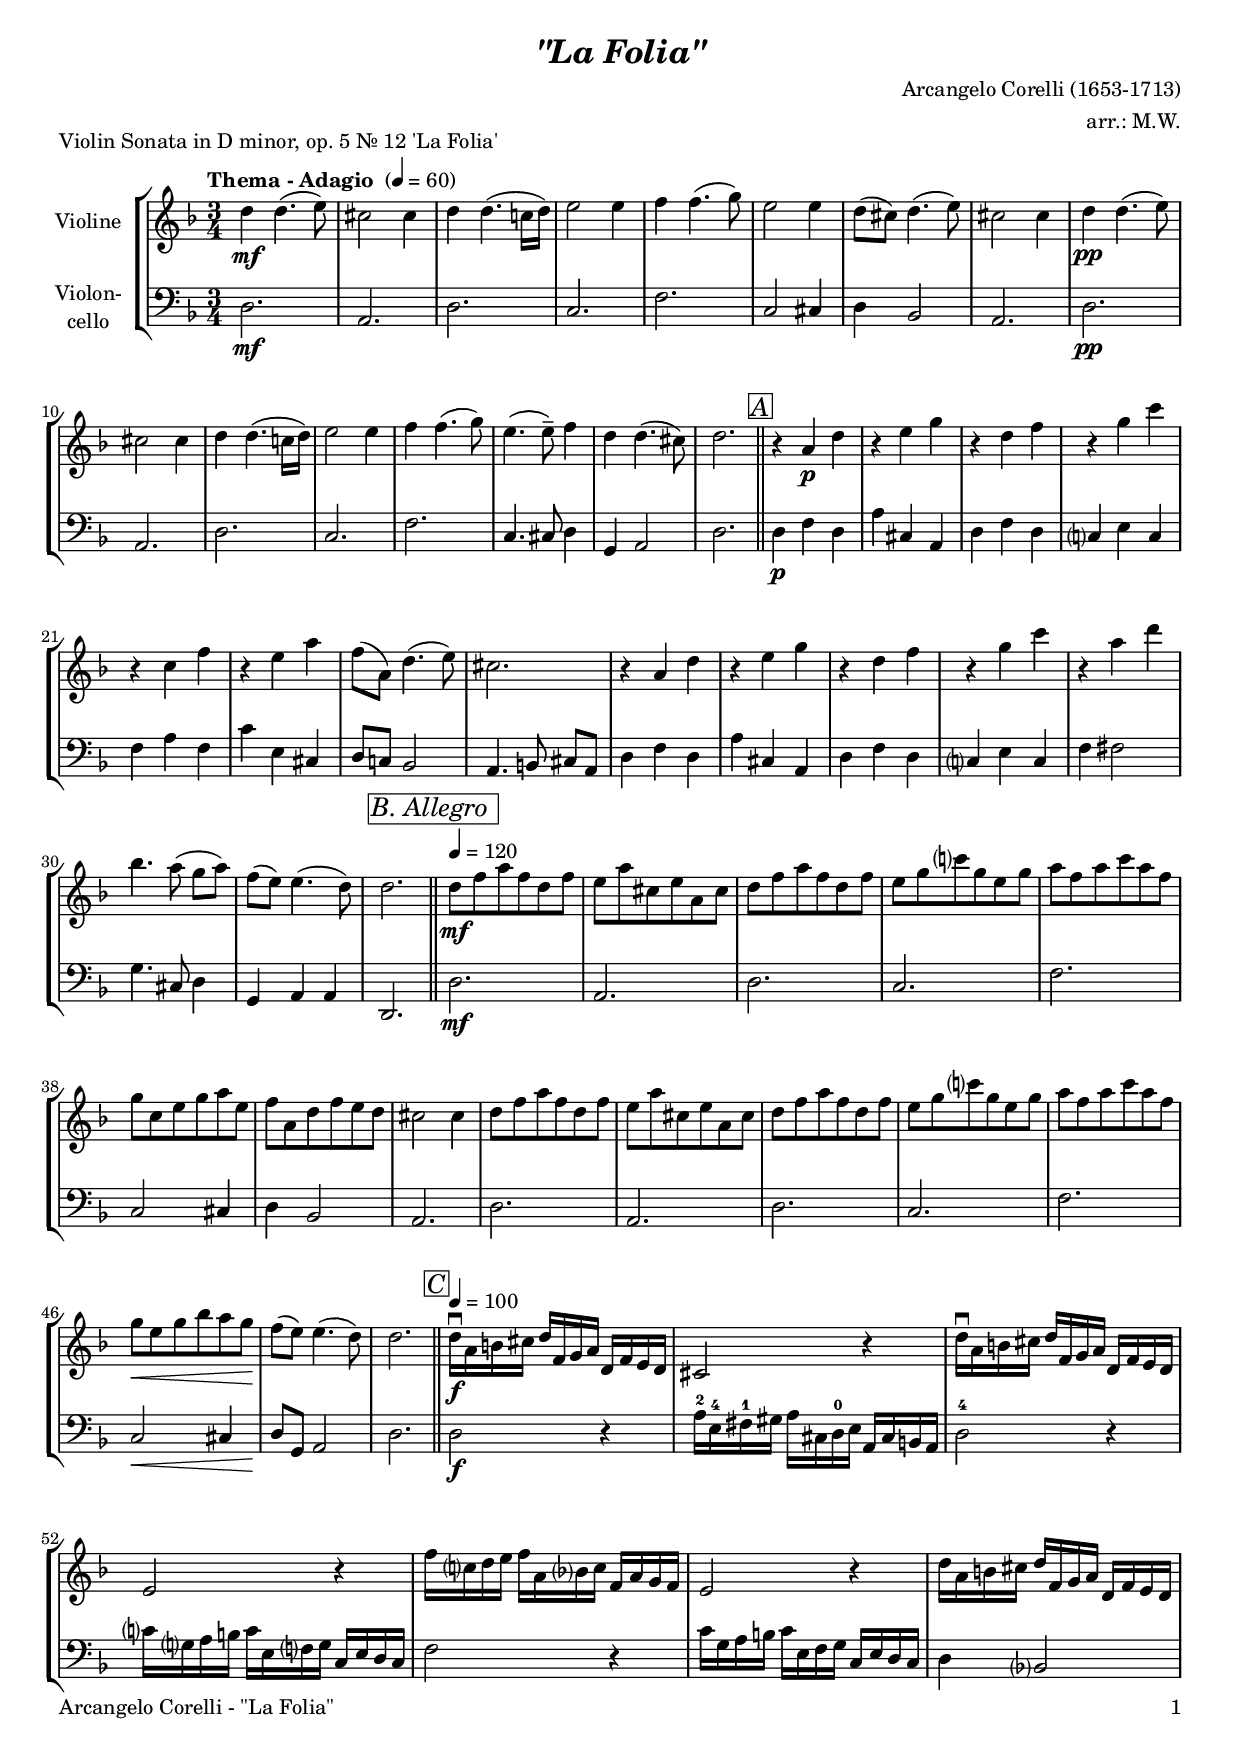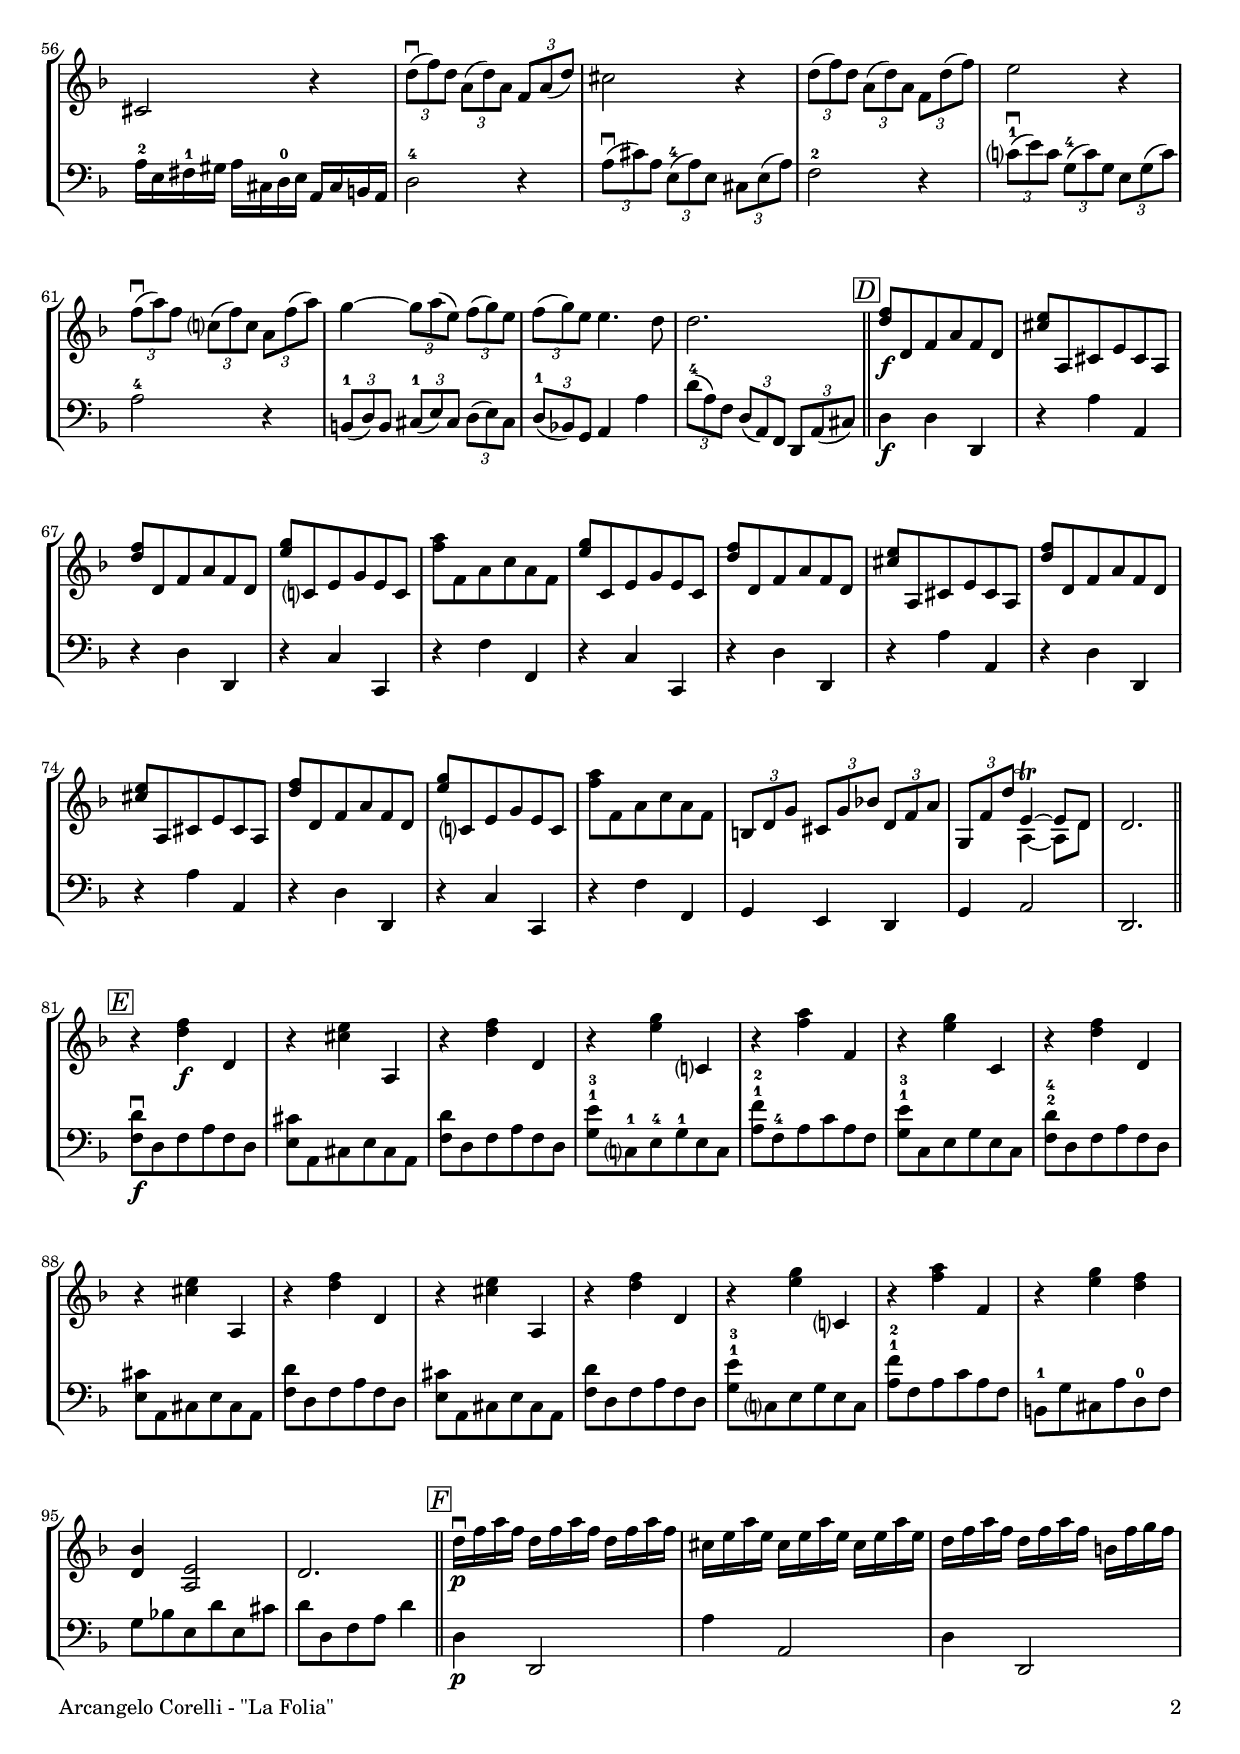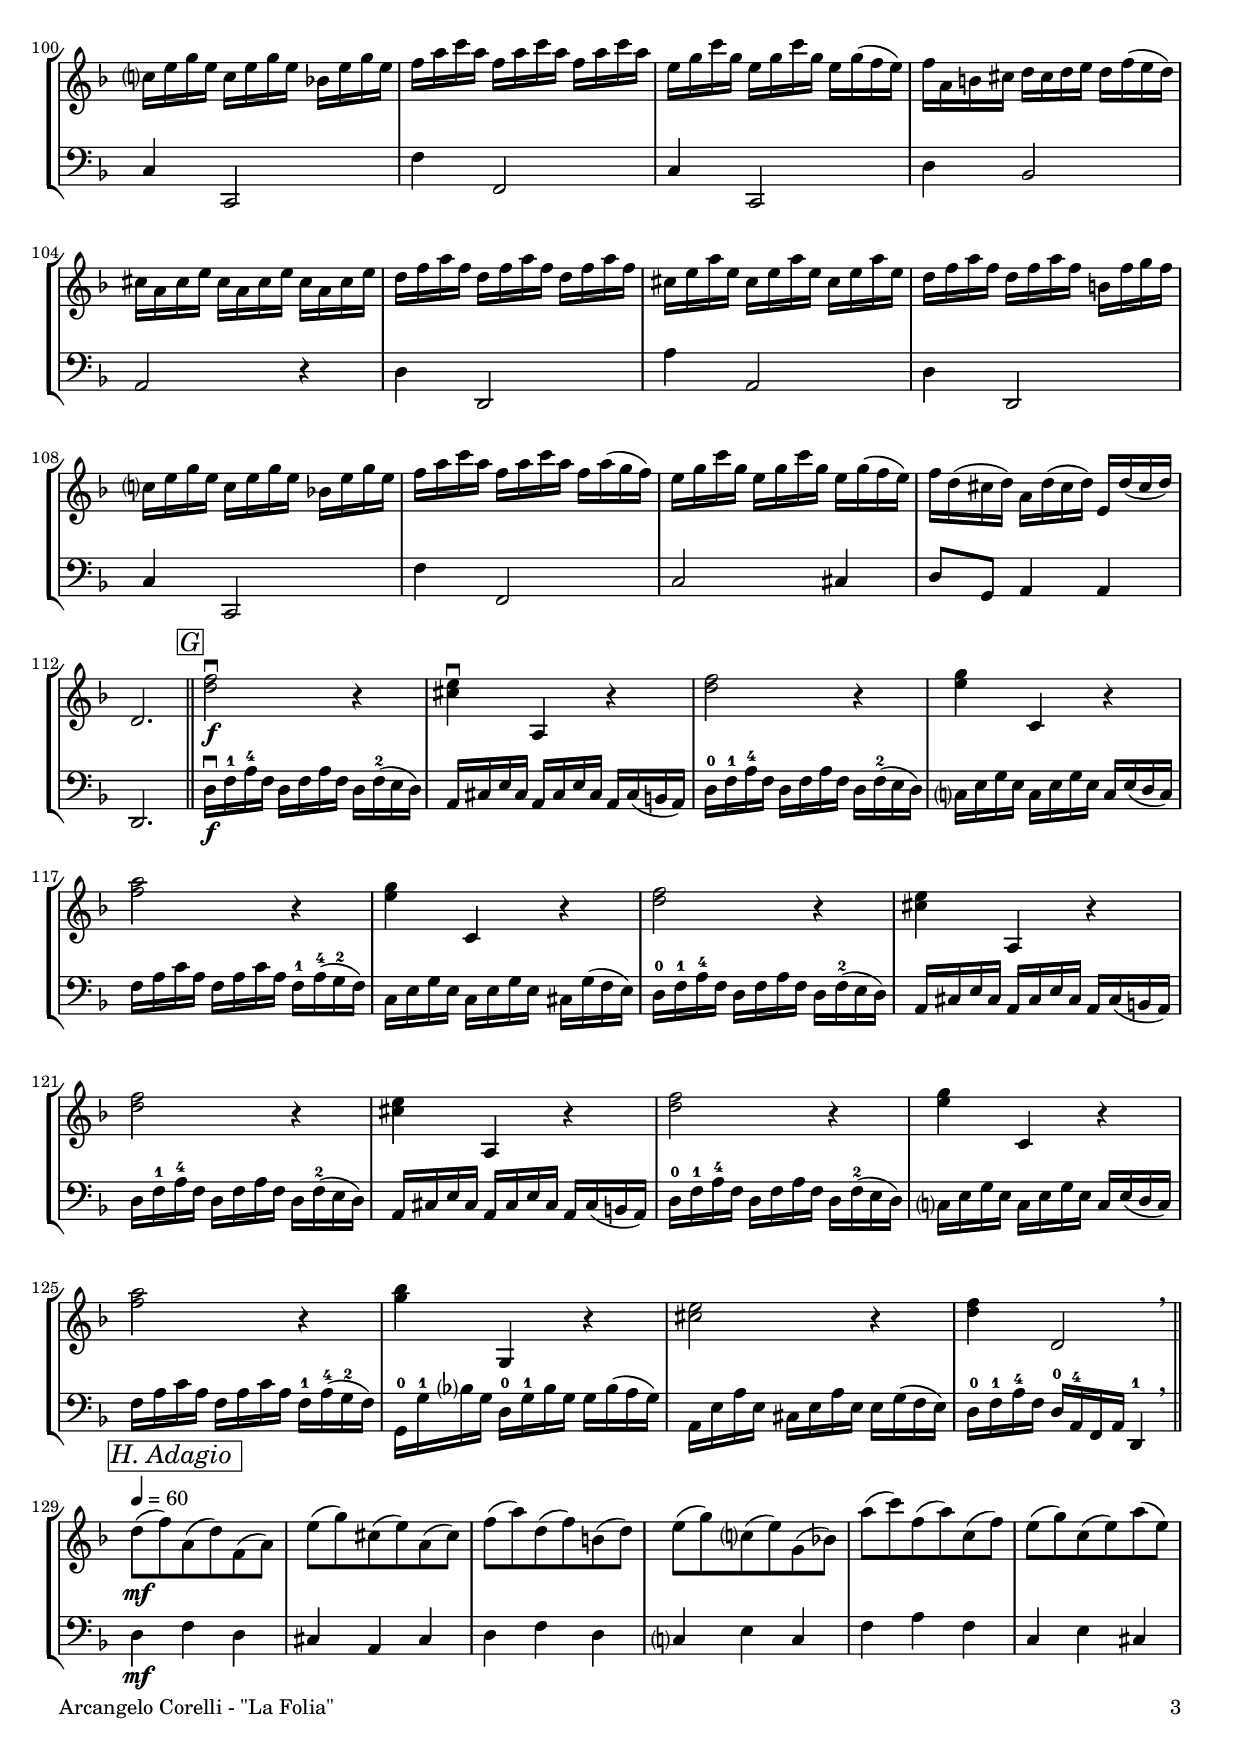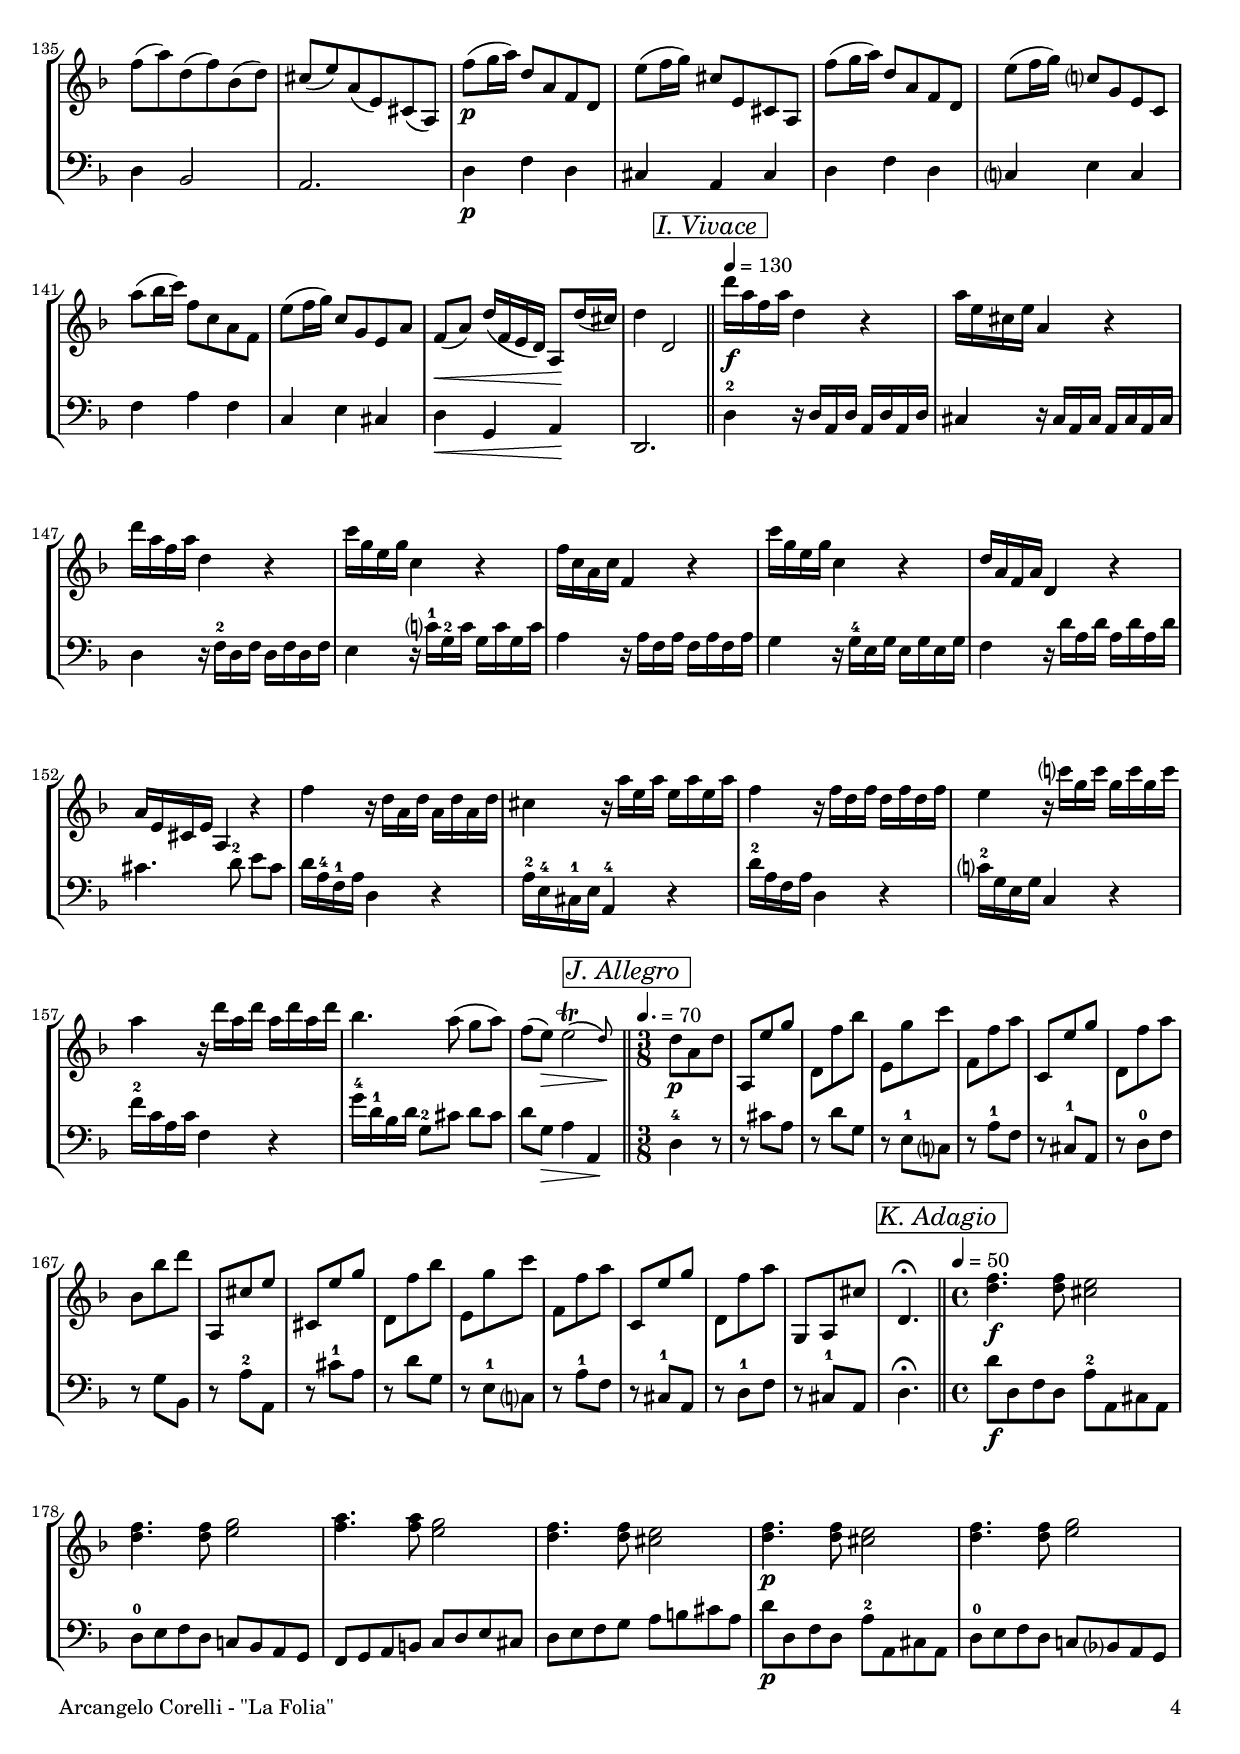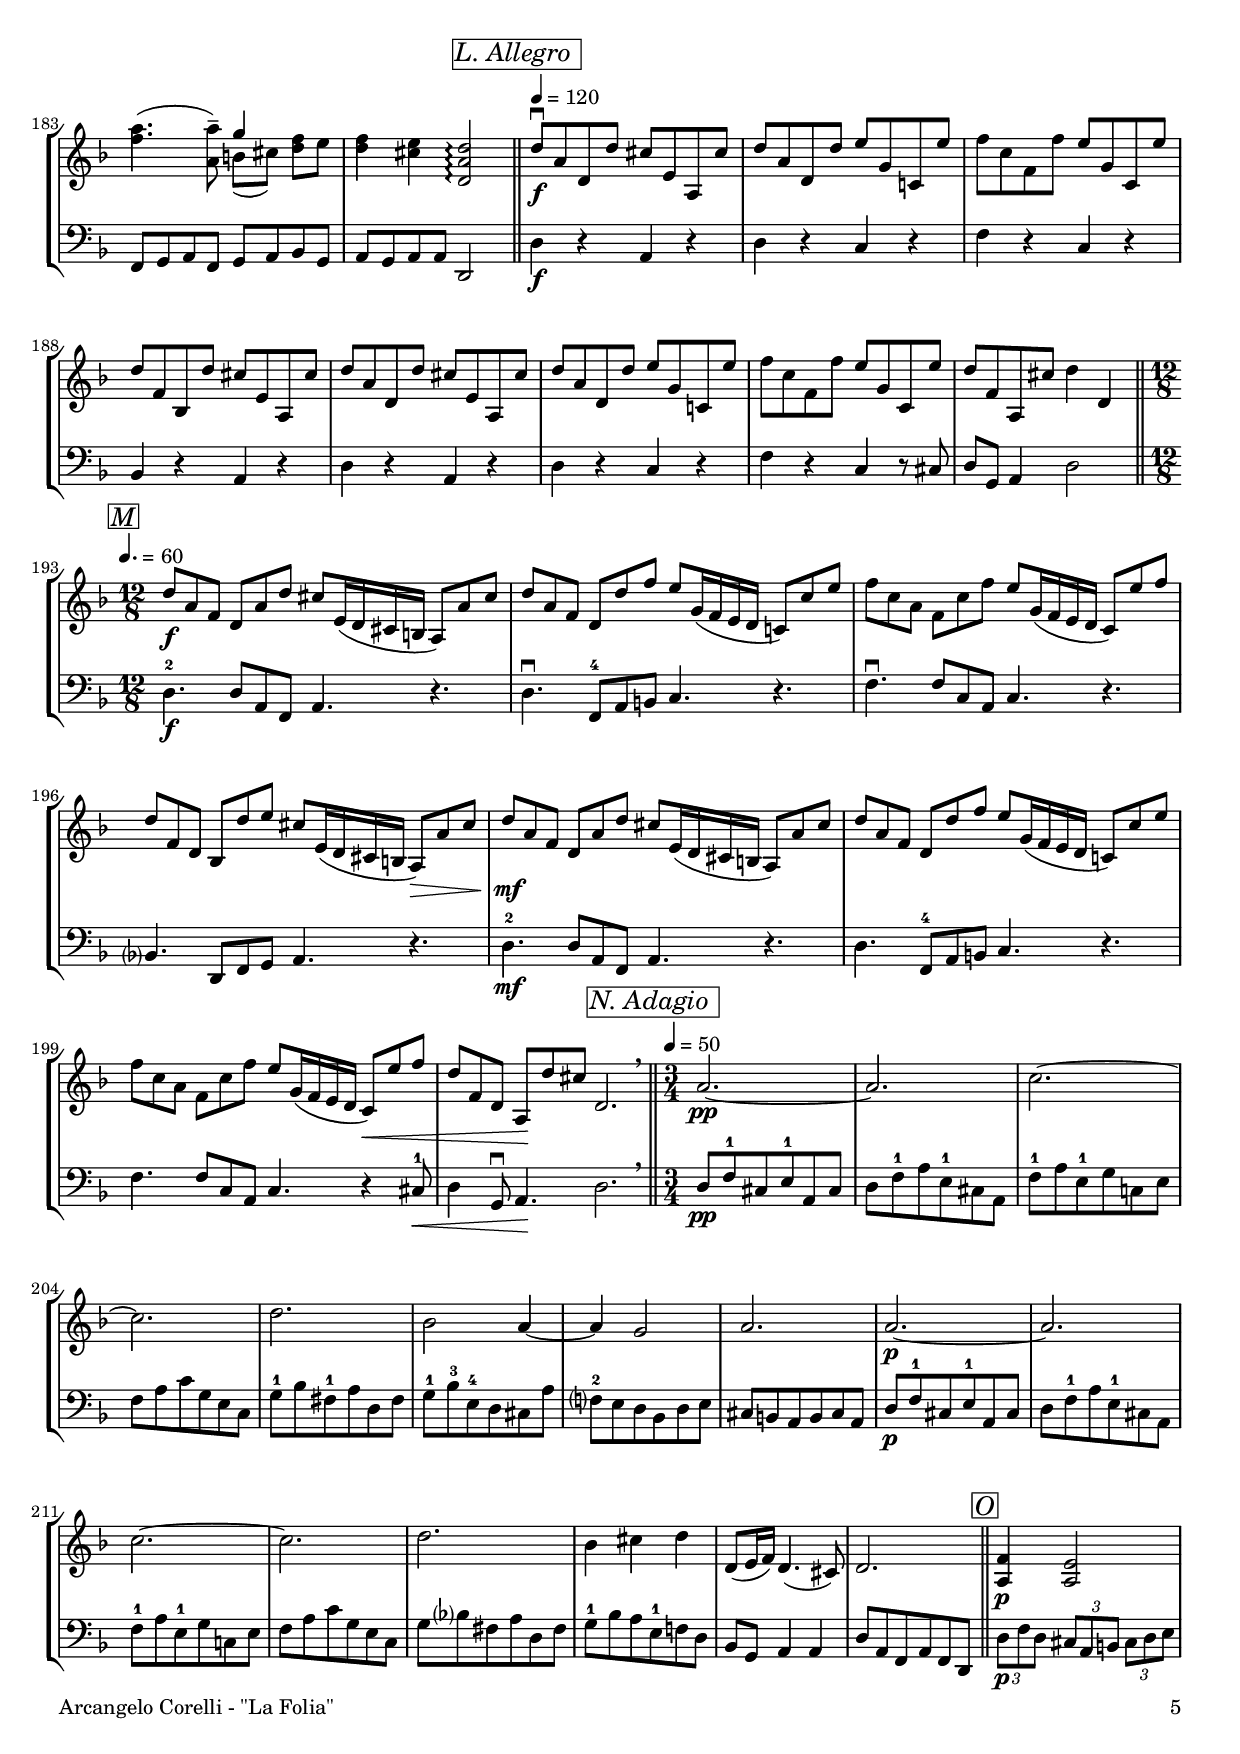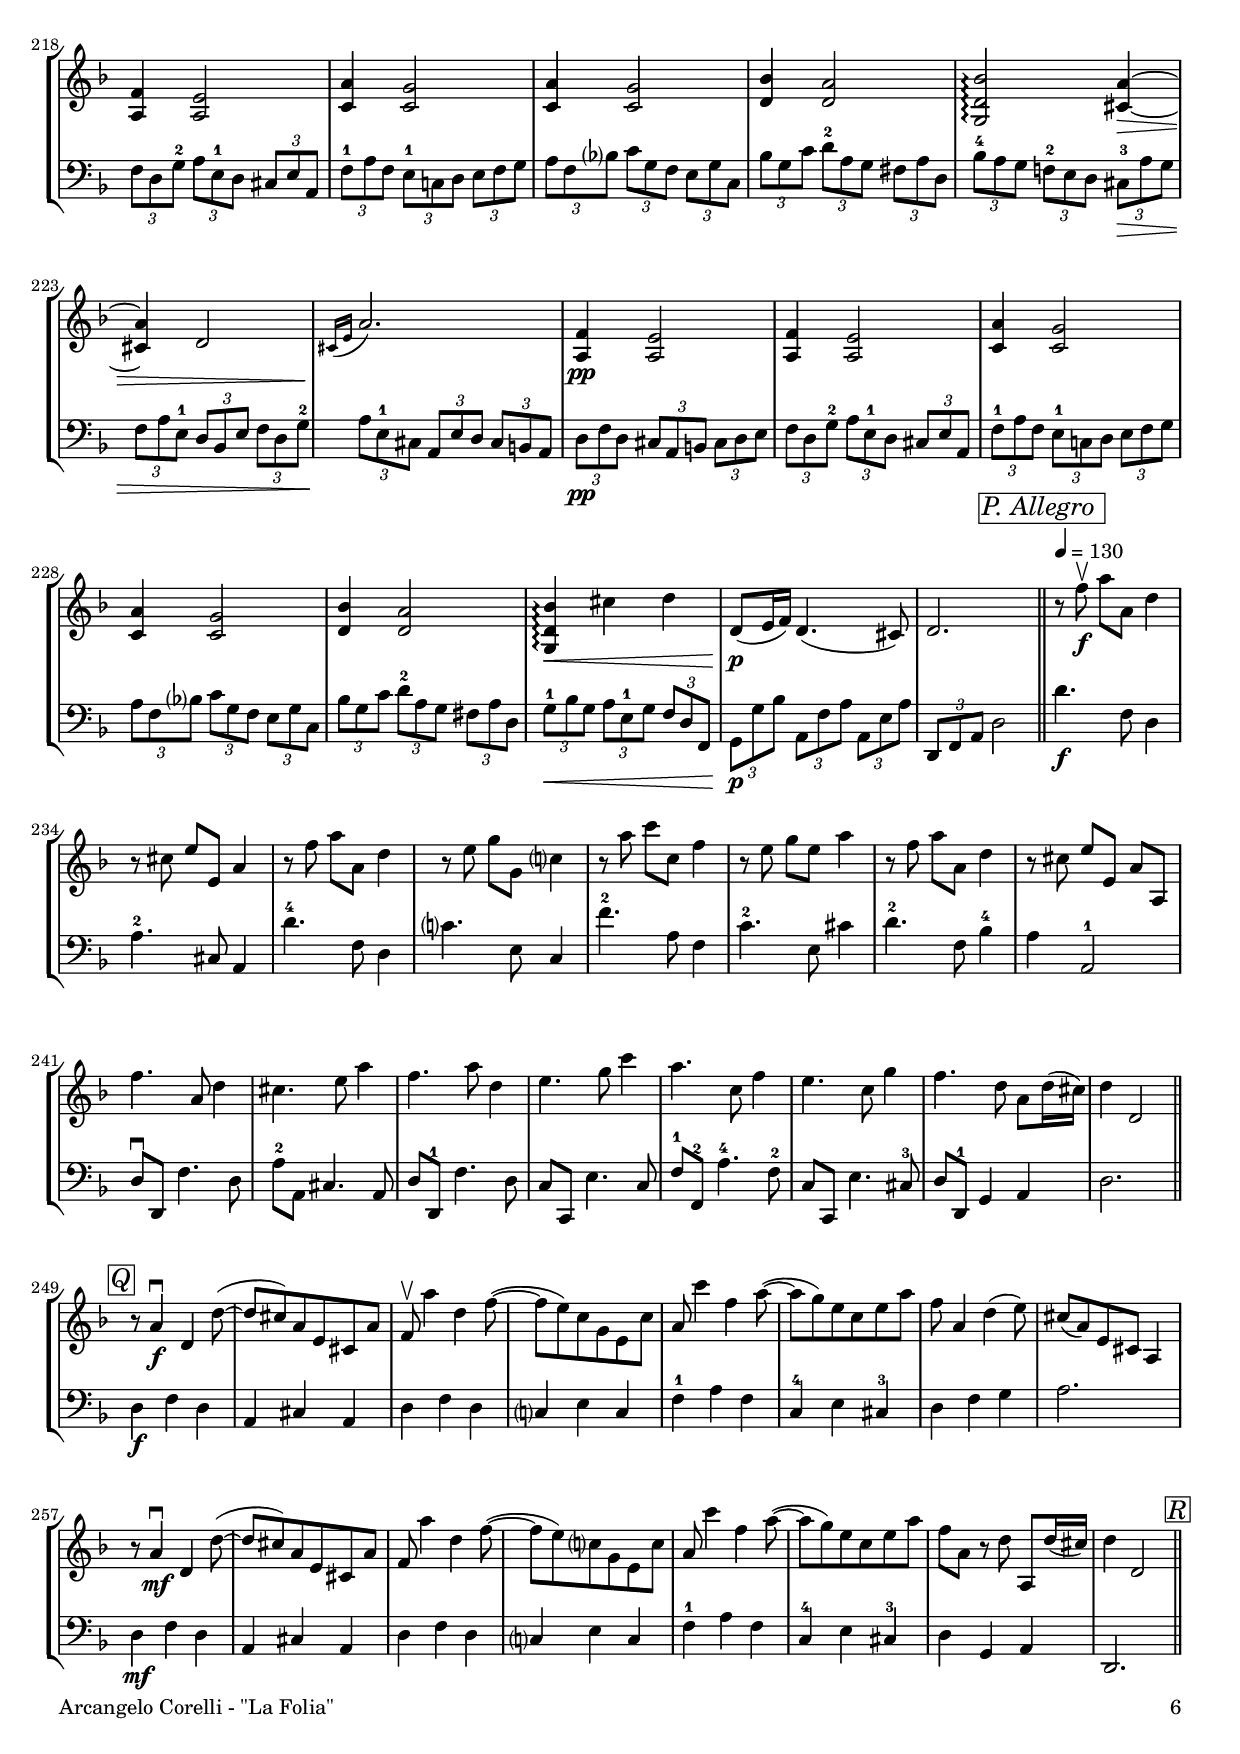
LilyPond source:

\version "2.18.2"
\include "deutsch.ly"

#(set-global-staff-size 18)

\header {
  title     = \markup \bold \italic "\"La Folia\""
  composer  = "Arcangelo Corelli (1653-1713)"
  arranger  = "arr.: M.W."
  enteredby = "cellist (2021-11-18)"
  piece     = "Violin Sonata in D minor, op. 5 Nr. 12 'La Folia'"
}

voiceconsts = {
 \key d \minor
 \time 3/4
 \clef "treble"
% \numericTimeSignature
% \compressEmptyMeasures
% Set default beaming for all staves
%  \set Timing.beamExceptions = #'()
%  \set Timing.baseMoment     = #(ly:make-moment 1 4)
%  \set Timing.beatStructure  = #'(1 1 1)
 \tempo "Thema - Adagio " 4=60
}

mivl = "violin"
mivc = "cello"

boxa = { \bar "||" \mark \markup \box \italic "A" }
boxb = { \bar "||" \mark \markup \box \italic "B. Allegro " \tempo  4=120 }
boxc = { \bar "||" \mark \markup \box \italic "C"           \tempo  4=100 }
boxd = { \bar "||" \mark \markup \box \italic "D" }
boxe = { \bar "||" \mark \markup \box \italic "E" }
boxf = { \bar "||" \mark \markup \box \italic "F" }
boxg = { \bar "||" \mark \markup \box \italic "G" }
boxh = { \bar "||" \mark \markup \box \italic "H. Adagio "  \tempo  4=60  }
boxi = { \bar "||" \mark \markup \box \italic "I. Vivace "  \tempo  4=130 }
boxj = { \bar "||" \mark \markup \box \italic "J. Allegro " \tempo 4.=70 \time 3/8 }
boxk = { \bar "||" \mark \markup \box \italic "K. Adagio "  \tempo 4=50  \time 4/4 }
boxl = { \bar "||" \mark \markup \box \italic "L. Allegro " \tempo 4=120 }
boxm = { \bar "||" \mark \markup \box \italic "M" \tempo 4.=60 \time 12/8}
boxn = { \bar "||" \mark \markup \box \italic "N. Adagio "  \tempo 4=50  \time 3/4 }
boxo = { \bar "||" \mark \markup \box \italic "O" }
boxp = { \bar "||" \mark \markup \box \italic "P. Allegro " \tempo 4=130 }
boxq = { \bar "||" \mark \markup \box \italic "Q" }
boxr = { \bar "||" \mark \markup \box \italic "R" }

fmarc = \markup { \dynamic f \bold \italic " marcato" }

va = \relative c'' {
  \voiceconsts

  d4\mf d4.( e8)
  cis2 cis4
  d d4.( c!16 d)
  e2 e4
  f f4.( g8)
  e2 e4
  d8( cis) d4.( e8)
  cis2 cis4
  d\pp d4.( e8)
  cis2 cis4
  d d4.( c!16 d)
  e2 e4

  f f4.( g8)
  e4.( e8)-- f4
  d d4.( cis8)
  d2. \boxa

  r4 a\p d
  r e g
  r d f
  r g c
  r c, f
  r e a

  f8( a,) d4.( e8)
  cis2.
  r4 a d
  r e g
  r d f
  r g c
  r a d
  b4. a8( g[ a])
  f( e) e4.( d8)
  d2. \boxb

  d8\mf f a f d f
  e a cis, e a, cis
  d f a f d f
  e g c? g e g
  a f a c a f
  g c, e g a e
  f a, d f e d
  cis2 cis4

  d8 f a f d f
  e a cis, e a, cis
  d f a f d f
  e g c? g e g
  a f a c a f
  g\< e g b a g
  f(\! e) e4.( d8)
  d2. \boxc

  d16\downbow\f a h cis d f, g a d, f e d
  cis2 r4
  d'16\downbow a h cis d f, g a d, f e d
  e2 r4

  f'16 c? d e f a, b? c f, a g f
  e2 r4
  d'16 a h cis d f, g a d, f e d
  cis2 r4

  \tuplet 3/2 4 { d'8(\downbow f) d a[( d) a] f a( d) }
  cis2 r4
  \tuplet 3/2 4 { d8( f) d a[( d) a] f d'( f) }
  e2 r4

  \tuplet 3/2 4 { f8(\downbow a) f c?[( f) c] a f'( a) }
  g4~ \tuplet 3/2 4 { g8 a( e) f[( g) e] }
  \tuplet 3/2 4 { f( g) e } e4. d8
  d2. \boxd

  <d f>8\f d, f a f d
  <cis' e> a, cis e cis a
  <d' f> d, f a f d
  <e' g> c,? e g e c
  <f' a> f, a c a f

  <e' g> c, e g e c
  <d' f> d, f a f d
  <cis' e> a, cis e cis a
  <d' f> d, f a f d
  <cis' e> a, cis e cis a

  <d' f> d, f a f d
  <e' g> c,? e g e c
  <f' a> f, a c a f
  \tuplet 3/2 4 { h, d g cis,[ g' b!] d, f a }
  \tuplet 3/2 4 { g, f' d' } << { e,4~\trill e8 d } \\ { a4~ a8 d } >>
  d2. \boxe

  r4 <d' f>\f d,
  r <cis' e> a,
  r <d' f> d,
  r <e' g> c,?
  r <f' a> f,
  r <e' g> c,

  r <d' f> d,
  r <cis' e> a,
  r <d' f> d,
  r <cis' e> a,
  r <d' f> d,

  r <e' g> c,?
  r <f' a> f,
  r <e' g> <d f>
  <d, b'> <a e'>2
  d2. \boxf

  d'16\downbow\p f a f d f a f d f a f
  cis e a e cis e a e cis e a e
  d f a f d f a f h, f' g f

  c? e g e c e g e b! e g e
  f a c a f a c a f a c a
  e g c g e g c g e g( f e)

  f a, h cis d cis d e d f( e d)
  cis a cis e cis a cis e cis a cis e
  d f a f d f a f d f a f

  cis e a e cis e a e cis e a e
  d f a f d f a f h, f' g f
  c? e g e c e g e b! e g e

  f a c a f a c a f a( g f)
  e g c g e g c g e g( f e)
  f d( cis d) a d( cis d) e, d'( cis d)
  d,2. \boxg

  <d' f>2\downbow\f r4
  <cis e>\downbow a, r
  <d' f>2 r4

  <e g> c, r
  <f' a>2 r4
  <e g> c, r

  <d' f>2 r4
  <cis e> a, r
  <d' f>2 r4

  <cis e> a, r
  <d' f>2 r4
  <e g> c, r

  <f' a>2 r4
  <g b> g,, r
  <cis' e>2 r4
  <d f> d,2 \breathe \boxh

  d'8(\mf f) a,( d) f,( a)
  e'( g) cis,( e) a,( cis)
  f( a) d,( f) h,( d)
  e( g) c,?( e) g,( b!)
  a'( c) f,( a) c,( f)
  e( g) c,( e) a( e)

  f( a) d,( f) b,( d)
  cis( e) a,( e) cis( a)
  f''(\p g16 a) d,8 a f d
  e'( f16 g) cis,8 e, cis a
  f''( g16 a) d,8 a f d

  e'( f16 g) c,?8 g e c
  a''( b16 c) f,8 c a f
  e'( f16 g) c,8 g e a
  f(\< a) d16( f, e d) a8\! d'16( cis)
  d4 d,2 \boxi

  d''16\f a f a d,4 r
  a'16 e cis e a,4 r
  d'16 a f a d,4 r

  c'16 g e g c,4 r
  f16 c a c f,4 r
  c''16 g e g c,4 r

  d16 a f a d,4 r
  a'16 e cis e a,4 r
  f'' r16 d a d a d a d

  cis4 r16 a' e a e a e a
  f4 r16 f d f d f d f
  e4 r16 c'? g c g c g c

  a4 r16 d a d a d a d
  b4. a8( g[ a])
  f( e)\> \afterGrace e2(\trill d8)\! \boxj

  d\p a d
  a, e'' g
  d, f' b
  e,, g' c
  f,, f' a
  c,, e' g
  d, f' a
  b, b' d

  a,, cis' e
  cis, e' g
  d, f' b
  e,, g' c
  f,, f' a
  c,, e' g
  d, f' a
  g,, a cis'
  d,4.\fermata \boxk

  <d' f>4.\f <d f>8 <cis e>2
  <d f>4. <d f>8 <e g>2
  <f a>4. <f a>8 <e g>2
  <d f>4. <d f>8 <cis e>2

  <d f>4.\p <d f>8 <cis e>2
  <d f>4. <d f>8 <e g>2
  <f a>4.( <a, a'>8)-- << g'4 \\ { h,8[( cis)] } >> <d f> e
  <d f>4 <cis e> <d, a' d>2\arpeggio \boxl

  d'8\downbow\f a d, d' cis e, a, cis'
  d a d, d' e g, c,! e'
  f c f, f' e g, c, e'
  d f, b, d' cis e, a, cis'

  d a d, d' cis e, a, cis'
  d a d, d' e g, c,! e'
  f c f, f' e g, c, e'
  d f, a, cis' d4 d, \boxm

  d'8\f a f d a' d cis e,16( d cis h a8) a' cis
  d a f d d' f e g,16( f e d c!8) c' e
  f c a f c' f e g,16( f e d c8) e' f

  d f, d b d' e cis e,16( d cis h a8)\> a' cis
  d\!\mf a f d a' d cis e,16( d cis h a8) a' cis

  d a f d d' f e g,16( f e d c!8) c' e
  f c a f c' f e g,16( f e d c8)\< e' f
  d f, d a\! d' cis d,2. \breathe \boxn

  a'~\pp
  a
  c~
  c
  d

  b2 a4~
  a g2
  a2.
  a~\p
  a

  c~
  c
  d
  b4 cis d
  d,8( e16 f) d4.( cis8)
  d2. \boxo

  <a f'>4\p <a e'>2
  <a f'>4 <a e'>2
  <c a'>4 <c g'>2
  <c a'>4 <c g'>2

  <d b'>4 <d a'>2
  <g, d' b'>\arpeggio <cis a'>4~\>
  <cis a'> d2
  \appoggiatura { cis16[\! e] } a2.

  <a, f'>4\pp <a e'>2
  <a f'>4 <a e'>2
  <c a'>4 <c g'>2
  <c a'>4 <c g'>2

  <d b'>4 <d a'>2
  <g, d' b'>4\arpeggio\< cis' d
  d,8(\!\p e16 f) d4.( cis8)
  d2. \boxp

  r8 f'\upbow\f a[ a,] d4
  r8 cis e[ e,] a4
  r8 f' a[ a,] d4
  r8 e g[ g,] c?4
  r8 a' c[ c,] f4

  r8 e g[ e] a4
  r8 f a[ a,] d4
  r8 cis e[ e,] a a,
  f''4. a,8 d4
  cis4. e8 a4

  f4. a8 d,4
  e4. g8 c4
  a4. c,8 f4
  e4. c8 g'4
  f4. d8 a[ d16( cis)]
  d4 d,2 \boxq

  r8 a'4\downbow\f d, d'8(~
  d cis) a e cis a'
  f\upbow a'4 d, f8(~
  f e) c g e c'

  a c'4 f,4 a8(~
  a g) e c e a
  f a,4 d( e8)
  cis( a) e cis a4
  r8 a'4\downbow\mf d, d'8(~
  d cis) a e cis a'

  f a'4 d, f8(~
  f e) c? g e c'
  a c'4 f, a8(~
  a g) e c e a
  f a, r d a, d'16( cis)
  d4 d,2 \boxr
}

vb = \relative c {
  \voiceconsts
  \clef "bass"

  d2.\mf
  a
  d
  c
  f
  c2 cis4
  d b2
  a2.
  d\pp
  a
  d
  c

  f
  c4. cis8 d4
  g, a2
  d2. \boxa

  d4\p f d
  a' cis, a
  d f d
  c? e c
  f a f
  c' e, cis

  d8 c! b2
  a4. h8 cis[ a]
  d4 f d
  a' cis, a
  d f d
  c? e c
  f fis2
  g4. cis,8 d4
  g, a a
  d,2. \boxb

  d'\mf
  a
  d
  c
  f
  c2 cis4
  d b2
  a2.

  d
  a
  d
  c
  f
  c2\< cis4
  d8\! g, a2
  d2. \boxc

  d2\f r4
  a'16-2 e-4 fis-1 gis a cis, d-0 e a, cis h a
  d2-4 r4
  c'?16 g? a h c e, f? g c, e d c

  f2 r4
  c'16 g a h c e, f g c, e d c
  d4 b?2
  a'16-2 e fis-1 gis a cis, d-0 e a, cis h a

  d2-4 r4
  \tuplet 3/2 4 { a'8(\downbow cis) a e[(-4 a) e] cis e( a) }
  f2-2 r4
  \tuplet 3/2 4 { c'?8(\downbow-1 e) c g[(-4 c) g] e g( c) }

  a2-4 r4
  \tuplet 3/2 4 { h,8(-1 d) h cis[(-1 e) cis] d( e) cis }
  \tuplet 3/2 4 { d(-1 b!) g } a4 a'
  \tuplet 3/2 4 { d8(-4 a) f d[( a) f] d a'( cis) } \boxd

  d4\f d d,
  r a'' a,
  r d d,
  r c' c,
  r f' f,

  r c' c,
  r d' d,
  r a'' a,
  r d d,
  r a'' a,

  r d d,
  r c' c,
  r f' f,
  g e d
  g a2
  d,2. \boxe

  <f' d'>8\downbow\f d f a f d
  <e cis'> a, cis e cis a
  <f' d'> d f a f d
  <g e'>-1-3 c,?-1 e-4 g-1 e c
  <a' f'>-1-2 f-4 a c a f
  <g e'>-1-3 c, e g e c

  <f d'>-2-4 d f a f d
  <e cis'> a, cis e cis a
  <f' d'> d f a f d
  <e cis'> a, cis e cis a
  <f' d'> d f a f d

  <g e'>-1-3 c,? e g e c
  <a' f'>-1-2 f a c a f
  h,-1 g' cis, a' d,-0 f
  g b! e, d' e, cis'
  d d, f a d4 \boxf

  d,4\p d,2
  a''4 a,2
  d4 d,2

  c'4 c,2
  f'4 f,2
  c'4 c,2

  d'4 b2
  a r4
  d d,2

  a''4 a,2
  d4 d,2
  c'4 c,2

  f'4 f,2
  c' cis4
  d8 g, a4 a
  d,2. \boxg

  d'16\downbow\f f-1 a-4 f d f a f d f(-2 e d)
  a cis e cis a cis e cis a cis( h a)
  d-0 f-1 a-4 f d f a f d f(-2 e d)

  c? e g e c e g e c e( d c)
  f a c a f a c a f-1 a(-4 g-2 f)
  c e g e c e g e cis g'( f e)

  d-0 f-1 a-4 f d f a f d f(-2 e d)
  a cis e cis a cis e cis a cis( h a)
  d f-1 a-4 f d f a f d f(-2 e d)

  a cis e cis a cis e cis a cis( h a)
  d-0 f-1 a-4 f d f a f d f(-2 e d)
  c? e g e c e g e c e( d c)

  f a c a f a c a f-1 a(-4 g-2 f)
  g,-0 g'-1 b? g d-0 g-1 b g g b( a g)
  a, e' a e cis e a e e g( f e)
  d-0 f-1 a-4 f d-0 a-4 f a d,4-1 \breathe \boxh

  d'\mf f d
  cis a cis
  d f d
  c? e c
  f a f
  c e cis

  d b2
  a2.
  d4\p f d
  cis a cis
  d f d

  c? e c
  f a f
  c e cis
  d\< g, a\!
  d,2. \boxi

  d'4-2 r16 d a d a d a d
  cis4 r16 cis a cis a cis a cis
  d4 r16 f-2 d f d f d f

  e4 r16 c'?-1 g-2 c g c g c
  a4 r16 a f a f a f a
  g4 r16 g-4 e g e g e g

  f4 r16 d' a d a d a d
  cis4. d8-2 e[ cis]
  d16 a-4 f-1 a d,4 r

  a'16-2 e-4 cis-1 e a,4-4 r
  d'16-2 a f a d,4 r
  c'?16-2 g e g c,4 r

  f'16-2 c a c f,4 r
  g'16-4 d-1 b d g,8-2 cis d[ cis]
  d g,\> a4 a,\! \boxj

  d-4 r8
  r cis' a
  r d g,
  r e-1 c?
  r a'-1 f
  r cis-1 a
  r d-0 f
  r g b,

  r a'-2 a,
  r cis'-1 a
  r d g,
  r e-1 c?
  r a'-1 f
  r cis-1 a
  r d-1 f
  r cis-1 a
  d4.\fermata \boxk

  d'8\f d, f d a'-2 a, cis a
  d-0 e f d c! b a g
  f g a h c d e cis
  d e f g a h cis a

  d\p d, f d a'-2 a, cis a
  d-0 e f d c! b? a g
  f g a f g a b g
  a g a a d,2 \boxl

  d'4\f r a r
  d r c r
  f r c r
  b r a r

  d r a r
  d r c r
  f r c r8 cis
  d g, a4 d2 \boxm

  d4.-2\f d8 a f a4. r
  d\downbow f,8-4 a h c4. r
  f\downbow f8 c a c4. r

  b? d,8 f g a4. r
  d-2\mf d8 a f a4. r

  d f,8-4 a h c4. r
  f f8 c a c4. r4 cis8-1\<
  d4 g,8\downbow a4.\! d2. \breathe \boxn

  d8\pp f-1 cis e-1 a, cis
  d f-1 a e-1 cis a
  f'-1 a e-1 g c,! e
  f a c g e c
  g'-1 b fis-1 a d, fis

  g-1 b-3 e,-4 d cis a'
  f?-2 e d b d e
  cis h a h cis a
  d\p f-1 cis e-1 a, cis
  d f-1 a e-1 cis a

  f'-1 a e-1 g c,! e
  f a c g e c
  g' b? fis a d, fis
  g-1 b a e-1 f! d
  b g a4 a
  d8 a f a f d \boxo

  \tuplet 3/2 4 {
    d'\p f d cis[ a h] cis d e
    f d g-2 a[ e-1 d] cis e a,
    f'-1 a f e[-1 c! d] e f g
    a f b? c[ g f] e g c,

    b' g c d[-2 a g] fis a d,
    b'-4 a g f![-2 e d] cis-3\> a' g
    f a e-1 d[ b e] f d g-2\!
    a e-1 cis a[ e' d] cis h a

    d\pp f d cis[ a h] cis d e
    f d g-2 a[ e-1 d] cis e a,
    f'-1 a f e[-1 c! d] e f g
    a f b? c[ g f] e g c,

    b' g c d[-2 a g] fis a d,
    g-1\< b g a[ e-1 g] f d f,
    g\!\p g' b a,[ f' a] a, e' a
    d,, f a
  } d2 \boxp

  d'4.\f f,8 d4
  a'4.-2 cis,8 a4
  d'4.-4 f,8 d4
  c'?4. e,8 c4
  f'4.-2 a,8 f4

  c'4.-2 e,8 cis'4
  d4.-2 f,8 b4-4
  a a,2-1
  d8\downbow d, f'4. d8
  a'-2 a, cis4. a8

  d d,-1 f'4. d8
  c c, e'4. c8
  f-1 f,-2 a'4.-4 f8-2
  c c, e'4. cis8-3
  d d,-1 g4 a
  d2. \boxq

  d4\f f d
  a cis a
  d f d
  c? e c

  f-1 a f
  c-4 e cis-3
  d f g
  a2.
  d,4\mf f d
  a cis a

  d f d
  c? e c
  f-1 a f
  c-4 e cis-3
  d g, a
  d,2. \boxr
}


music = \new StaffGroup <<
      \new Staff {
        \set Staff.midiInstrument = \mivl
        \set Staff.instrumentName = \markup \center-column { "Violine" }
        \transpose d d { \va }
      }

      \new Staff {
        \set Staff.midiInstrument = \mivc
        \set Staff.instrumentName = \markup \center-column { "Violon-" "cello" }
        \transpose d d { \vb }
      }      
>>

\book {
   \paper {
    print-page-number = ##t
    print-first-page-number = ##t
    ragged-last-bottom = ##f
    oddHeaderMarkup = \markup \null
    evenHeaderMarkup = \markup \null
    oddFooterMarkup = \markup {
      \fill-line {
        \on-the-fly #print-page-number-check-first
        "Arcangelo Corelli - \"La Folia\"" \fromproperty #'page:page-number-string
      }
    }
    evenFooterMarkup = \oddFooterMarkup
  } \score {
    \music
    \layout {}
  }

  \score {
    \unfoldRepeats \music

    \midi {
      \context {
        \Score
      }
    }
  }
}
